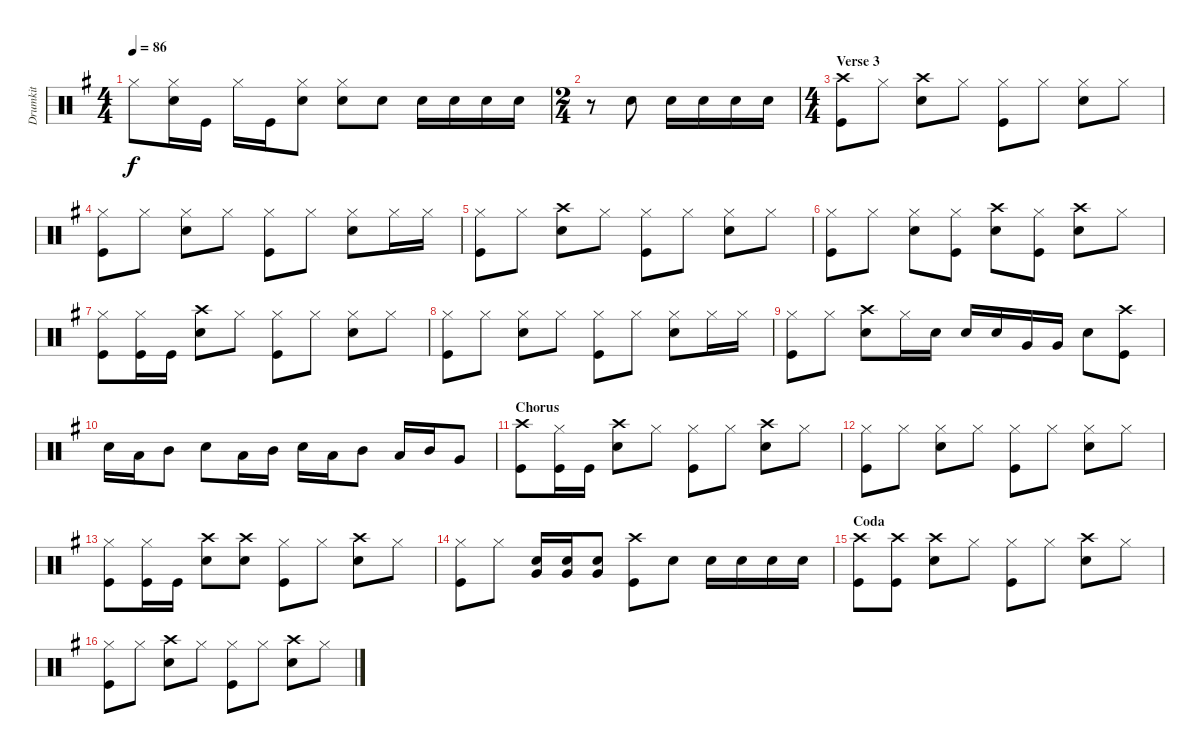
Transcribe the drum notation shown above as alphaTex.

\track ("Drumkit" "Drumkit") {instrument percussion}
\staff {score}
\articulation defaults
\ts (4 4)
\tempo 86
\clef neutral
\ks g "Hi-Hat (closed)".8{dy f}
("Hi-Hat (closed)" "Snare (hit) 2").16 "Kick (hit)".16 "Hi-Hat (closed)".16 "Kick (hit)".16 ("Hi-Hat (closed)" "Snare (hit) 2").8 ("Hi-Hat (closed)" "Snare (hit) 2").8 "Snare (hit) 2".8 "Snare (hit) 2".16 "Snare (hit) 2".16 "Snare (hit) 2".16 "Snare (hit) 2".16 |
\ts (2 4)
r.8 "Snare (hit) 2".8 "Snare (hit) 2".16 "Snare (hit) 2".16 "Snare (hit) 2".16 "Snare (hit) 2".16 |
\ts (4 4)
\section ("" "Verse 3")
("Crash high (hit)" "Kick (hit)").8 "Hi-Hat (closed)".8 ("Crash high (hit)" "Snare (hit) 2").8 "Hi-Hat (closed)".8 ("Hi-Hat (closed)" "Kick (hit)").8 "Hi-Hat (closed)".8 ("Hi-Hat (closed)" "Snare (hit) 2").8 "Hi-Hat (closed)".8 |
("Hi-Hat (closed)" "Kick (hit)").8 "Hi-Hat (closed)".8 ("Hi-Hat (closed)" "Snare (hit) 2").8 "Hi-Hat (closed)".8 ("Hi-Hat (closed)" "Kick (hit)").8 "Hi-Hat (closed)".8 ("Hi-Hat (closed)" "Snare (hit) 2").8 "Hi-Hat (closed)".16 "Hi-Hat (closed)".16 |
("Hi-Hat (closed)" "Kick (hit)").8 "Hi-Hat (closed)".8 ("Crash high (hit)" "Snare (hit) 2").8 "Hi-Hat (closed)".8 ("Hi-Hat (closed)" "Kick (hit)").8 "Hi-Hat (closed)".8 ("Hi-Hat (closed)" "Snare (hit) 2").8 "Hi-Hat (closed)".8 |
("Hi-Hat (closed)" "Kick (hit)").8 "Hi-Hat (closed)".8 ("Hi-Hat (closed)" "Snare (hit) 2").8 ("Hi-Hat (closed)" "Kick (hit)").8 ("Crash high (hit)" "Snare (hit) 2").8 ("Hi-Hat (closed)" "Kick (hit)").8 ("Crash high (hit)" "Snare (hit) 2").8 "Hi-Hat (closed)".8 |
("Hi-Hat (closed)" "Kick (hit)").8 ("Hi-Hat (closed)" "Kick (hit)").16 "Kick (hit)".16 ("Crash high (hit)" "Snare (hit) 2").8 "Hi-Hat (closed)".8 ("Hi-Hat (closed)" "Kick (hit)").8 "Hi-Hat (closed)".8 ("Hi-Hat (closed)" "Snare (hit) 2").8 "Hi-Hat (closed)".8 |
("Hi-Hat (closed)" "Kick (hit)").8 "Hi-Hat (closed)".8 ("Hi-Hat (closed)" "Snare (hit) 2").8 "Hi-Hat (closed)".8 ("Hi-Hat (closed)" "Kick (hit)").8 "Hi-Hat (closed)".8 ("Hi-Hat (closed)" "Snare (hit) 2").8 "Hi-Hat (closed)".16 "Hi-Hat (closed)".16 |
("Hi-Hat (closed)" "Kick (hit)").8 "Hi-Hat (closed)".8 ("Crash high (hit)" "Snare (hit) 2").8 "Hi-Hat (closed)".16 "Snare (hit) 2".16 "Snare (hit) 2".16 "Snare (hit) 2".16 "Very Low Tom (hit)".16 "Very Low Tom (hit)".16 "Snare (hit) 2".8 ("Crash high (hit)" "Kick (hit)").8 |
"Snare (hit) 2".16 "Low Tom (hit)".16 "Mid Tom (hit)".8 "Snare (hit) 2".8 "Low Tom (hit)".16 "Mid Tom (hit)".16 "Snare (hit) 2".16 "Low Tom (hit)".16 "Mid Tom (hit)".8 "Low Tom (hit)".16 "Mid Tom (hit)".16 "Very Low Tom (hit)".8 |
\section ("" "Chorus")
("Crash high (hit)" "Kick (hit)").8 ("Hi-Hat (closed)" "Kick (hit)").16 "Kick (hit)".16 ("Crash high (hit)" "Snare (hit) 2").8 "Hi-Hat (closed)".8 ("Hi-Hat (closed)" "Kick (hit)").8 "Hi-Hat (closed)".8 ("Crash high (hit)" "Snare (hit) 2").8 "Hi-Hat (closed)".8 |
("Hi-Hat (closed)" "Kick (hit)").8 "Hi-Hat (closed)".8 ("Hi-Hat (closed)" "Snare (hit) 2").8 "Hi-Hat (closed)".8 ("Hi-Hat (closed)" "Kick (hit)").8 "Hi-Hat (closed)".8 ("Hi-Hat (closed)" "Snare (hit) 2").8 "Hi-Hat (closed)".8 |
("Hi-Hat (closed)" "Kick (hit)").8 ("Hi-Hat (closed)" "Kick (hit)").16 "Kick (hit)".16 ("Crash high (hit)" "Snare (hit) 2").8 ("Crash high (hit)" "Snare (hit) 2").8 ("Hi-Hat (closed)" "Kick (hit)").8 "Hi-Hat (closed)".8 ("Crash high (hit)" "Snare (hit) 2").8 "Hi-Hat (closed)".8 |
("Hi-Hat (closed)" "Kick (hit)").8 "Hi-Hat (closed)".8 ("Very Low Tom (hit)" "Snare (hit) 2").16 ("Very Low Tom (hit)" "Snare (hit) 2").16 ("Very Low Tom (hit)" "Snare (hit) 2").8 ("Crash high (hit)" "Kick (hit)").8 "Snare (hit) 2".8 "Snare (hit) 2".16 "Snare (hit) 2".16 "Snare (hit) 2".16 "Snare (hit) 2".16 |
\section ("" "Coda")
("Crash high (hit)" "Kick (hit)").8 ("Crash high (hit)" "Kick (hit)").8 ("Crash high (hit)" "Snare (hit) 2").8 "Hi-Hat (closed)".8 ("Hi-Hat (closed)" "Kick (hit)").8 "Hi-Hat (closed)".8 ("Crash high (hit)" "Snare (hit) 2").8 "Hi-Hat (closed)".8 |
("Hi-Hat (closed)" "Kick (hit)").8 "Hi-Hat (closed)".8 ("Crash high (hit)" "Snare (hit) 2").8 "Hi-Hat (closed)".8 ("Hi-Hat (closed)" "Kick (hit)").8 "Hi-Hat (closed)".8 ("Crash high (hit)" "Snare (hit) 2").8 "Hi-Hat (closed)".8
